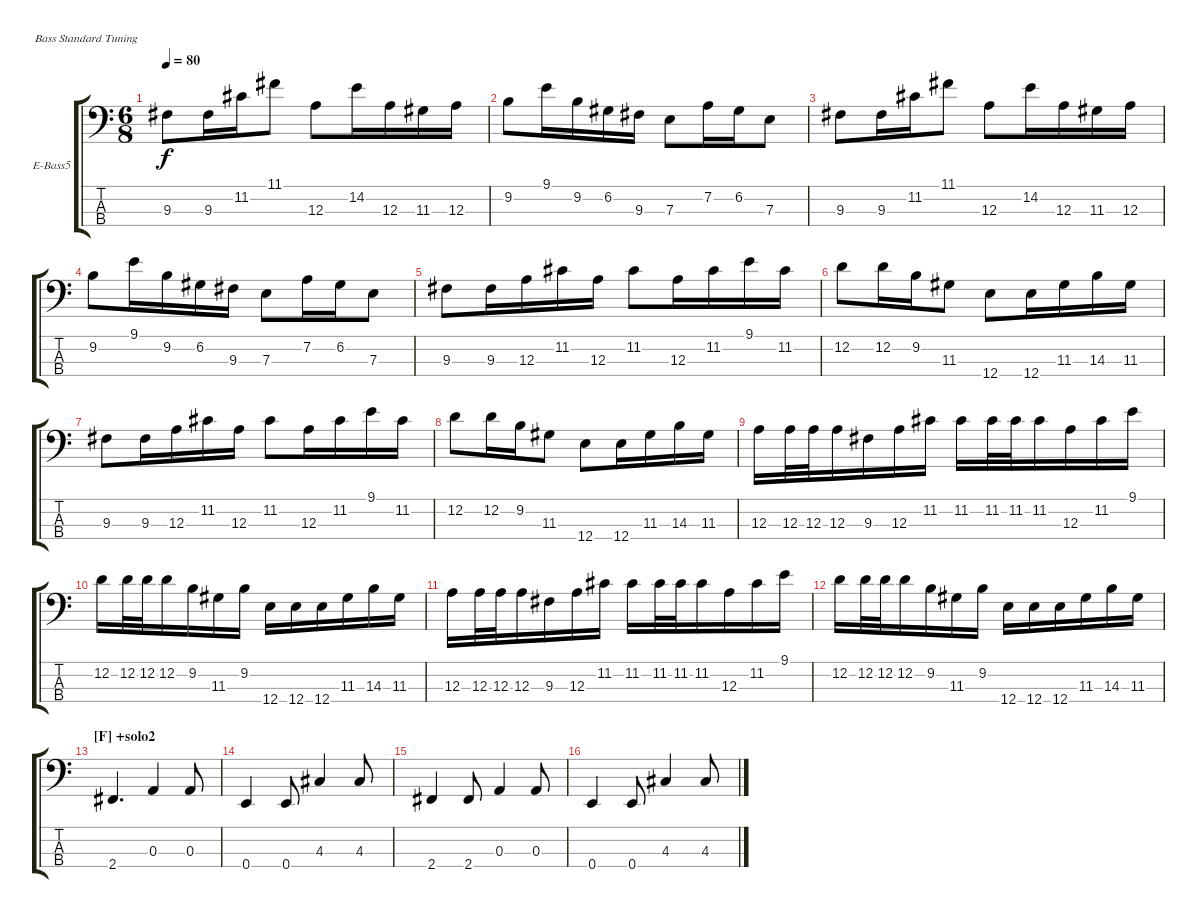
\defaultSystemsLayout 4
\bracketExtendMode groupsimilarinstruments
\firstSystemTrackNameOrientation horizontal
\otherSystemsTrackNameOrientation horizontal
\track ("Trujillo" "E-Bass5") {instrument electricbassfinger}
\staff {score tabs}
\tuning (G2 D2 A1 E1)
\ts (6 8)
\tempo 80
\clef f4
\ks c
9.3.8{dy f} 9.3.16 11.2.16 11.1.8 12.3.8 14.2.16 12.3.16 11.3.16 12.3.16 |
9.2.8 9.1.16 9.2.16 6.2.16 9.3.16 7.3.8 7.2.16 6.2.16 7.3.8 |
9.3.8 9.3.16 11.2.16 11.1.8 12.3.8 14.2.16 12.3.16 11.3.16 12.3.16 |
9.2.8 9.1.16 9.2.16 6.2.16 9.3.16 7.3.8 7.2.16 6.2.16 7.3.8 |
9.3.8 9.3.16 12.3.16 11.2.16 12.3.16 11.2.8 12.3.16 11.2.16 9.1.16 11.2.16 |
12.2.8 12.2.16 9.2.16 11.3.8 12.4.8 12.4.16 11.3.16 14.3.16 11.3.16 |
9.3.8 9.3.16 12.3.16 11.2.16 12.3.16 11.2.8 12.3.16 11.2.16 9.1.16 11.2.16 |
12.2.8 12.2.16 9.2.16 11.3.8 12.4.8 12.4.16 11.3.16 14.3.16 11.3.16 |
12.3.16 12.3.32 12.3.32 12.3.16 9.3.16 12.3.16 11.2.16 11.2.16 11.2.32 11.2.32 11.2.16 12.3.16 11.2.16 9.1.16 |
12.2.16 12.2.32 12.2.32 12.2.16 9.2.16 11.3.16 9.2.16 12.4.16 12.4.16 12.4.16 11.3.16 14.3.16 11.3.16 |
12.3.16 12.3.32 12.3.32 12.3.16 9.3.16 12.3.16 11.2.16 11.2.16 11.2.32 11.2.32 11.2.16 12.3.16 11.2.16 9.1.16 |
12.2.16 12.2.32 12.2.32 12.2.16 9.2.16 11.3.16 9.2.16 12.4.16 12.4.16 12.4.16 11.3.16 14.3.16 11.3.16 |
\section ("F" "+solo2")
2.4.4{d} 0.3.4 0.3.8 |
0.4.4 0.4.8 4.3.4 4.3.8 |
2.4.4 2.4.8 0.3.4 0.3.8 |
0.4.4 0.4.8 4.3.4 4.3.8
